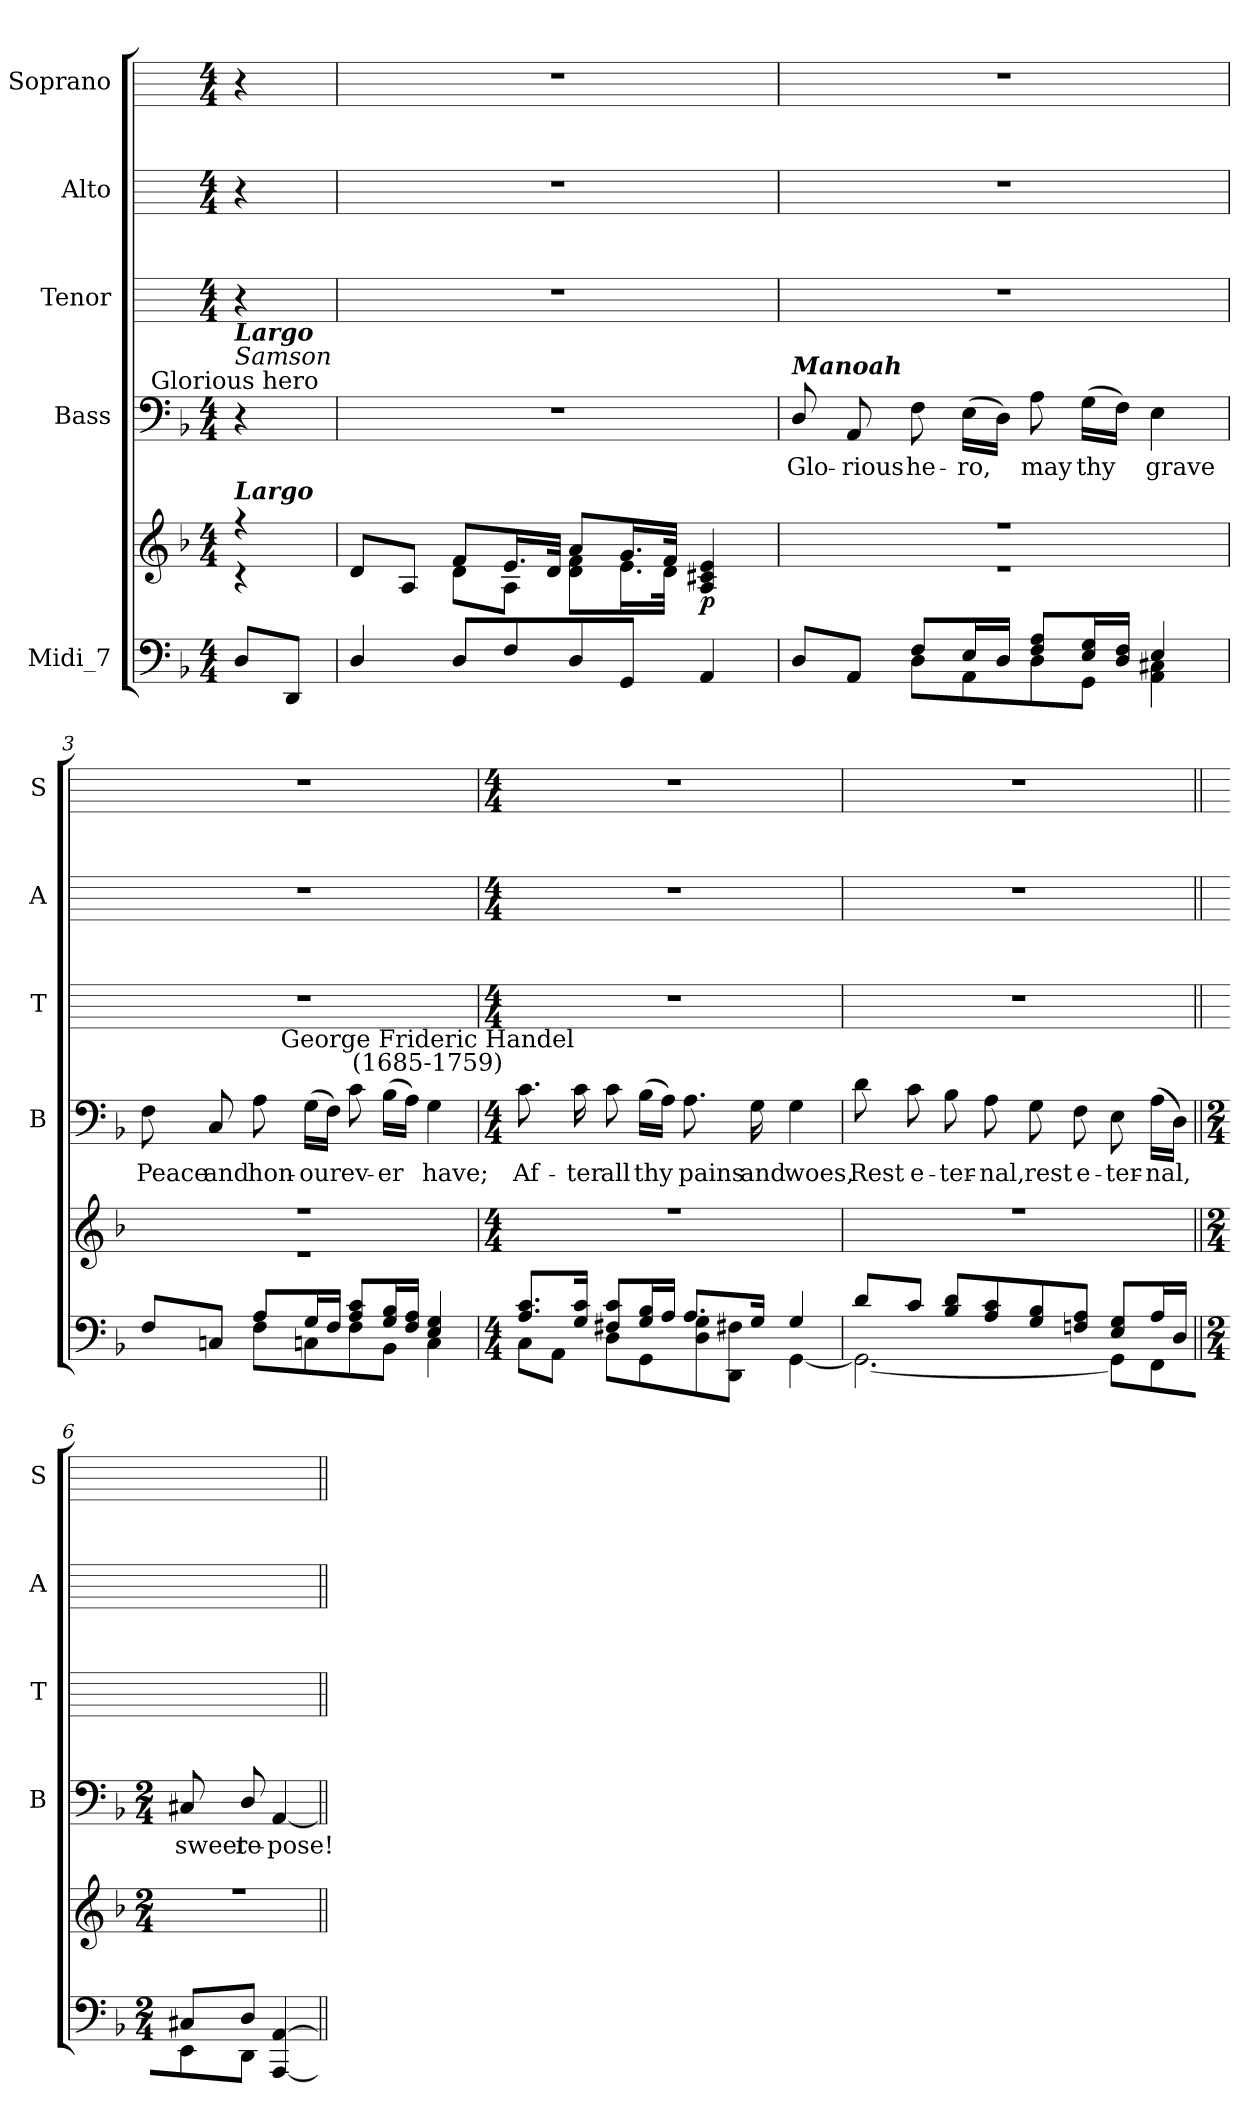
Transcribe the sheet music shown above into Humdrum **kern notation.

**kern	**kern	**dynam	**kern	**text	**kern	**kern	**kern
*part5	*part5	*part5	*part4	*part4	*part3	*part2	*part1
*staff6	*staff5	*staff5/6	*staff4	*staff4	*staff3	*staff2	*staff1
*I"Midi_7	*	*	*I"Bass	*	*I"Tenor	*I"Alto	*I"Soprano
*	*	*	*I'B	*	*I'T	*I'A	*I'S
*clefF4	*clefG2	*	*clefF4	*	*	*	*
*k[b-]	*k[b-]	*	*k[b-]	*	*	*	*
*F:	*F:	*	*F:	*	*	*	*
*M4/4	*M4/4	*	*M4/4	*	*M4/4	*M4/4	*M4/4
=	=	=	=	=	=	=	=
*^	*^	*	*	*	*	*	*
!	!	!	!	!	!LO:TX:a:cj:t=Glorious hero	!	!	!	!
!	!	!	!	!	!LO:TX:a:i:t=Samson	!	!	!	!
!	!	!	!	!	!LO:TX:a:Bi:t=Largo	!	!	!	!
!	!	!LO:TX:a:Bi:t=Largo	!	!	!	!	!	!	!
!	!	!	!	!LO:DY:b	!	!	!	!	!
!	!	!	!	!LO:DY:n=1:b	!	!	!	!	!
8D/L	4ryy	4r	4r	mf mf	4r	.	4r	4r	4r
8DD/J	.	.	.	.	.	.	.	.	.
=1	=1	=1	=1	=1	=1	=1	=1	=1	=1
4D/	2ryy	8d/L	4ryy	.	1r	.	1r	1r	1r
.	.	8A/J	.	.	.	.	.	.	.
8D/L	.	8f/L	8d\L	.	.	.	.	.	.
8F/	.	16.e/L	8A\J	.	.	.	.	.	.
.	.	32d/JJ	.	.	.	.	.	.	.
8D/	2ryy	8a/L	8d\ 8f\L	.	.	.	.	.	.
8GG/J	.	16.g/L	16.e\L	.	.	.	.	.	.
.	.	32f/JJ	32d\JJ	.	.	.	.	.	.
!	!	!	!	!LO:DY:b	!	!	!	!	!
4AA/	.	4A/ 4c#X/ 4e/	4ryy	p	.	.	.	.	.
=2	=2	=2	=2	=2	=2	=2	=2	=2	=2
!	!	!	!	!	!LO:TX:a:Bi:t=Manoah	!	!	!	!
!	!	!	!	!	!	!LO:LY:b	!	!	!
8D/L	4ryy	1r	1r	.	8D/	Glo-	1r	1r	1r
!	!	!	!	!	!	!LO:LY:b	!	!	!
8AA/J	.	.	.	.	8AA	-rious	.	.	.
!	!	!	!	!	!	!LO:LY:b	!	!	!
8F/L	8D\L	.	.	.	8F	he-	.	.	.
!	!	!	!	!	!	!LO:LY:b	!	!	!
16E/L	8AA\	.	.	.	(>16ELL	-ro,	.	.	.
16D/JJ	.	.	.	.	16DJJ)	.	.	.	.
!	!	!	!	!	!	!LO:LY:b	!	!	!
8F/ 8A/L	8D\	.	.	.	8A	may	.	.	.
!	!	!	!	!	!	!LO:LY:b	!	!	!
16E/ 16G/L	8GG\J	.	.	.	(>16GLL	thy	.	.	.
16D/ 16F/JJ	.	.	.	.	16FJJ)	.	.	.	.
!	!	!	!	!	!	!LO:LY:b	!	!	!
4E/	4AA\ 4C#X\	.	.	.	4E	grave	.	.	.
=3	=3	=3	=3	=3	=3	=3	=3	=3	=3
!	!	!	!	!	!	!LO:LY:b	!	!	!
8F/L	4ryy	1r	1r	.	8F	Peace	1r	1r	1r
!	!	!	!	!	!	!LO:LY:b	!	!	!
8Cn/J	.	.	.	.	8C	and	.	.	.
!	!	!	!	!	!	!LO:LY:b	!	!	!
8A/L	8F\L	.	.	.	8A	hon-	.	.	.
!	!	!	!	!	!	!LO:LY:b	!	!	!
16G/L	8Cn\	.	.	.	(>16GLL	-our	.	.	.
16F/JJ	.	.	.	.	16FJJ)	.	.	.	.
!	!	!	!	!	!	!LO:LY:b	!	!	!
8A/ 8c/L	8F\	.	.	.	8c	ev-	.	.	.
!	!	!	!	!	!	!LO:LY:b	!	!	!
16G/ 16B-/L	8BB-\J	.	.	.	(>16B-LL	-er	.	.	.
16F/ 16A/JJ	.	.	.	.	16AJJ)	.	.	.	.
!	!	!	!	!	!LO:TX:a:cj:t=George Frideric Handel\n(1685-1759)	!	!	!	!
!	!	!	!	!	!	!LO:LY:b	!	!	!
4E/ 4G/	4C\	.	.	.	4G	have;	.	.	.
!!LO:LB:g=z
=4	=4	=4	=4	=4	=4	=4	=4	=4	=4
*M4/4	*	*M4/4	*	*	*M4/4	*	*M4/4	*M4/4	*M4/4
!	!	!	!	!	!	!LO:LY:b	!	!	!
8.A/ 8.c/L	8C\L	1r	1ryy	.	8.c	Af-	1r	1r	1r
.	8AA\J	.	.	.	.	.	.	.	.
!	!	!	!	!	!	!LO:LY:b	!	!	!
16G/ 16c/J	.	.	.	.	16c	-ter	.	.	.
!	!	!	!	!	!	!LO:LY:b	!	!	!
8F#X/ 8c/L	8D\L	.	.	.	8c	all	.	.	.
!	!	!	!	!	!	!LO:LY:b	!	!	!
16G/ 16B-/L	8GG\	.	.	.	(>16B-LL	thy	.	.	.
16A/JJ	.	.	.	.	16AJJ)	.	.	.	.
!	!	!	!	!	!	!LO:LY:b	!	!	!
8.A/L	8D\ 8G\	.	.	.	8.A	pains	.	.	.
.	8DD\ 8F#X\J	.	.	.	.	.	.	.	.
!	!	!	!	!	!	!LO:LY:b	!	!	!
16G/J	.	.	.	.	16G	and	.	.	.
!	!	!	!	!	!	!LO:LY:b	!	!	!
4G/	[4GG\	.	.	.	4G	woes,	.	.	.
=5	=5	=5	=5	=5	=5	=5	=5	=5	=5
!	!	!	!	!	!	!LO:LY:b	!	!	!
8d/L	2.GG\_	1r	1ryy	.	8d	Rest	1r	1r	1r
!	!	!	!	!	!	!LO:LY:b	!	!	!
8c/J	.	.	.	.	8c	e-	.	.	.
!	!	!	!	!	!	!LO:LY:b	!	!	!
8B-/ 8d/L	.	.	.	.	8B-	-ter-	.	.	.
!	!	!	!	!	!	!LO:LY:b	!	!	!
8A/ 8c/	.	.	.	.	8A	-nal,	.	.	.
!	!	!	!	!	!	!LO:LY:b	!	!	!
8G/ 8B-/	.	.	.	.	8G	rest	.	.	.
!	!	!	!	!	!	!LO:LY:b	!	!	!
8Fn/ 8A/J	.	.	.	.	8F	e-	.	.	.
!	!	!	!	!	!	!LO:LY:b	!	!	!
8E/ 8G/L	8GG\L]	.	.	.	8E	-ter-	.	.	.
!	!	!	!	!	!	!LO:LY:b	!	!	!
16A/L	8FF\	.	.	.	(>16ALL	-nal,	.	.	.
16D/JJ	.	.	.	.	16DJJ)	.	.	.	.
=6||	=6||	=6||	=6||	=6||	=6||	=6||	=6||	=6||	=6||
*M2/4	*	*M2/4	*	*	*M2/4	*	*	*	*
!	!	!	!LO:N:vis=1	!	!	!LO:LY:b	!	!	!
8C#X/	8EE\L	2r	2ryy	.	8C#X	sweet	2r	2r	2r
!	!	!	!	!	!	!LO:LY:b	!	!	!
8D/J	8DD\J	.	.	.	8D/	re-	.	.	.
!	!	!	!	!	!	!LO:LY:b	!	!	!
[4AAA/ [4AA/	4ryy	.	.	.	[4AA	-pose!	.	.	.
*v	*v	*	*	*	*	*	*	*	*
*	*v	*v	*	*	*	*	*	*
=||	=||	=||	=||	=||	=||	=||	=||
*-	*-	*-	*-	*-	*-	*-	*-
